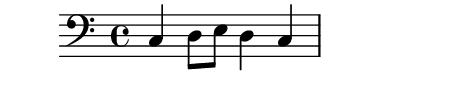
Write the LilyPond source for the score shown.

\version "2.10.33"

\include "../config/lib.ly"

\score {
  \new Staff {
      \time 4/4
      \clef bass
      c4 d8 e d4 c
    }
  \layout {
    \context {
      \Staff \consists "Horizontal_bracket_engraver"
    }
  }
}
\paper {
  paper-width = 7.6\cm
  paper-height = 3\cm
  line-width = 8.5\cm
  top-margin = -.1\cm
  left-margin = -1.2\cm
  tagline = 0
  indent = #0
}
